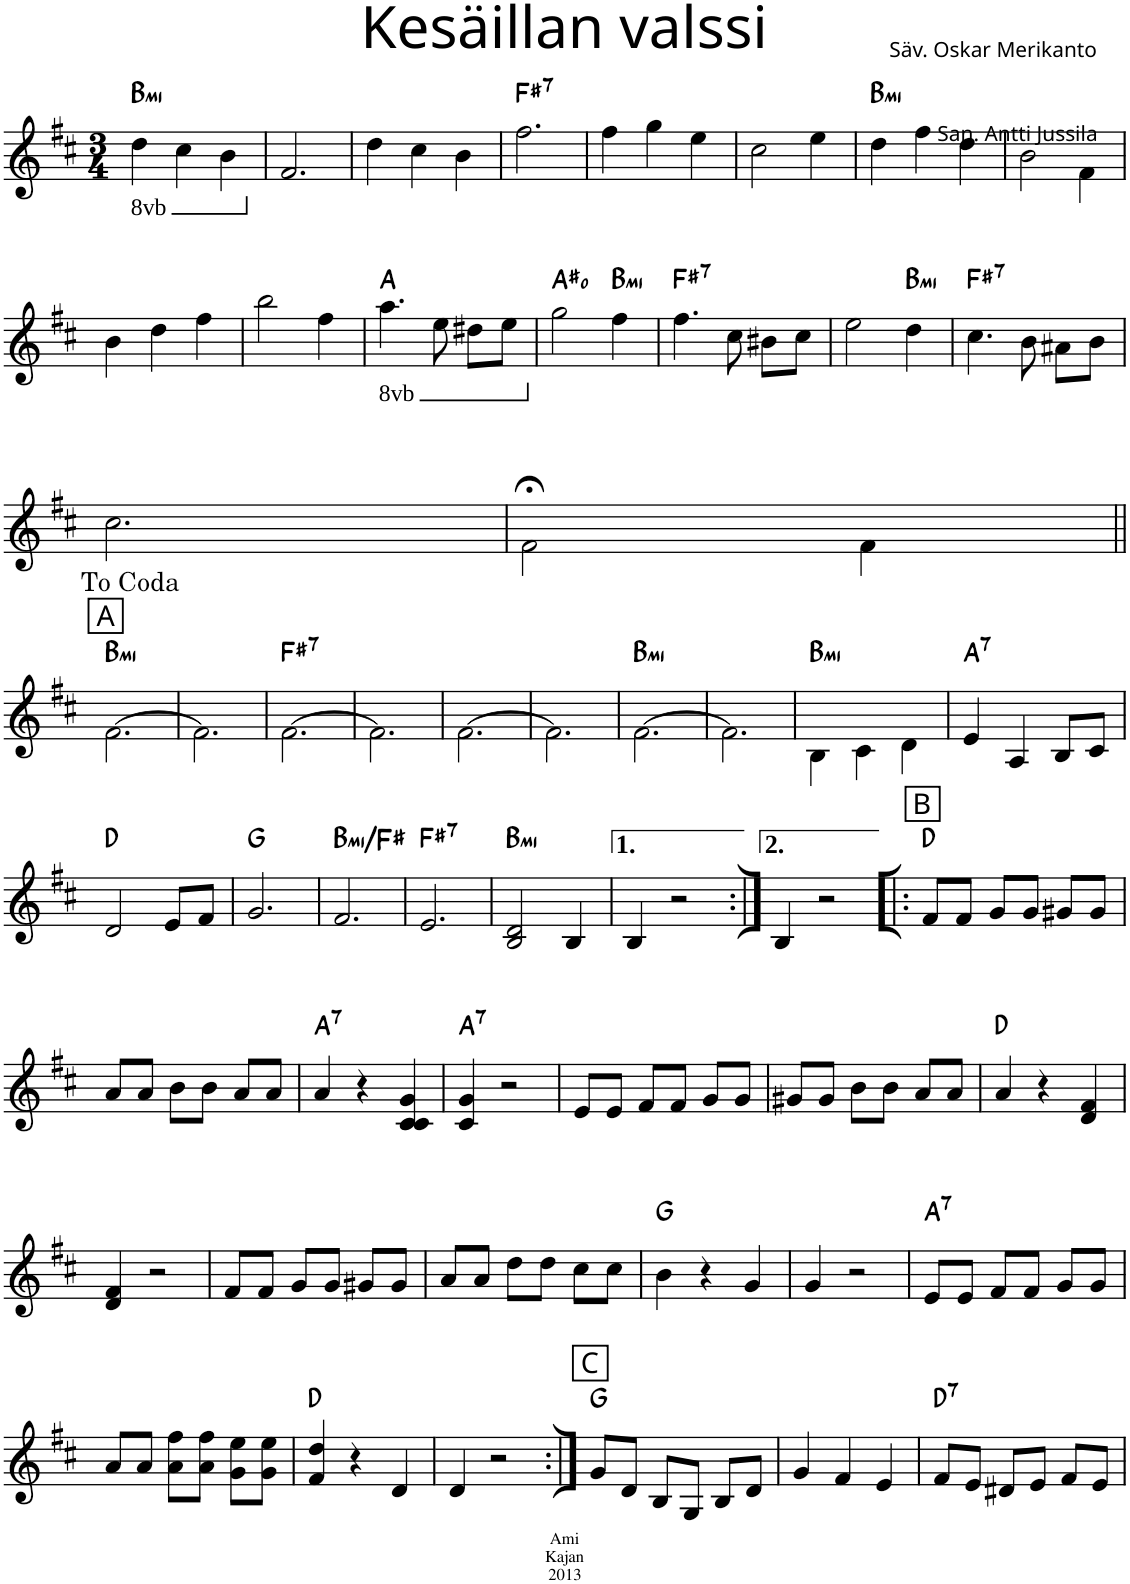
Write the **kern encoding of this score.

**kern	**harte
*part1	*part1
*staff1	*
*I"Piano	*
*I'Pno	*
*clefG2	*
*k[f#c#]	*
*M3/4	*
*8ba	*
=1	=1
!	!LO:H:kt=mi
4d\	B:min
4c#\	.
4B\	.
=2	=2
*X8ba	*
2.f#/	.
=3	=3
4dd\	.
4cc#\	.
4b\	.
=4	=4
!	!LO:H:kt=7
2.ff#\	F#:7
=5	=5
4ff#\	.
4gg\	.
4ee\	.
=6	=6
2cc#\	.
4ee\	.
=7	=7
!	!LO:H:kt=mi
4dd\	B:min
4ff#\	.
4dd\	.
=8	=8
2b\	.
4f#\	.
!!LO:LB:g=z
=9	=9
4b\	.
4dd\	.
4ff#\	.
=10	=10
2bb\	.
4ff#\	.
=11	=11
*8ba	*
4.a\	A:maj
8e\	.
8d#X\L	.
8e\J	.
=12	=12
*X8ba	*
2gg\	A#:dim
!	!LO:H:kt=mi
4ff#\	B:min
=13	=13
!	!LO:H:kt=7
4.ff#\	F#:7
8cc#\	.
8b#X\L	.
8cc#\J	.
=14	=14
2ee\	.
!	!LO:H:kt=mi
4dd\	B:min
=15	=15
!	!LO:H:kt=7
4.cc#\	F#:7
8b\	.
8a#X\L	.
8b\J	.
!!LO:LB:g=z
=16	=16
2.cc#\	.
=17	=17
2f#;<\	.
4f#\	.
!!LO:LB:g=z
=18||	=18||
!LO:TX:a:B:t=A	!LO:H:kt=mi
[2.f#\	B:min
=19	=19
2.f#\]	.
=20	=20
!	!LO:H:kt=7
[2.f#\	F#:7
=21	=21
2.f#\]	.
=22	=22
[2.f#\	.
=23	=23
2.f#\]	.
=24	=24
!	!LO:H:kt=mi
[2.f#\	B:min
=25	=25
2.f#\]	.
=26	=26
!	!LO:H:kt=mi
4B\	B:min
4c#\	.
4d\	.
=27	=27
!	!LO:H:kt=7
4e/	A:7
4A/	.
8B/L	.
8c#/J	.
!!LO:LB:g=z
=28	=28
2d/	D:maj
8e/L	.
8f#/J	.
=29	=29
2.g/	G:maj
=30	=30
!	!LO:H:kt=mi
2.f#/	B:min/5
=31	=31
!	!LO:H:kt=7
2.e/	F#:7
=32	=32
!	!LO:H:kt=mi
2B/ 2d/	B:min
4B/	.
=33	=33
4B/	.
2r	.
=34:|!	=34:|!
4B/	.
2r	.
=35!|:	=35!|:
!LO:TX:a:B:t=B	!
8f#/L	D:maj
8f#/J	.
8g/L	.
8g/J	.
8g#X/L	.
8g#/J	.
!!LO:LB:g=z
=36	=36
8a/L	.
8a/J	.
8b\L	.
8b\J	.
8a/L	.
8a/J	.
=37	=37
!	!LO:H:kt=7
4a/	A:7
4r	.
4c#/ 4c#/ 4c#/ 4g/	.
=38	=38
!	!LO:H:kt=7
4c#/ 4g/	A:7
2r	.
=39	=39
8e/L	.
8e/J	.
8f#/L	.
8f#/J	.
8g/L	.
8g/J	.
=40	=40
8g#X/L	.
8g#/J	.
8b\L	.
8b\J	.
8a/L	.
8a/J	.
=41	=41
4a/	D:maj
4r	.
4d/ 4f#/	.
!!LO:LB:g=z
=42	=42
4d/ 4f#/	.
2r	.
=43	=43
8f#/L	.
8f#/J	.
8g/L	.
8g/J	.
8g#X/L	.
8g#/J	.
=44	=44
8a/L	.
8a/J	.
8dd\L	.
8dd\J	.
8cc#\L	.
8cc#\J	.
=45	=45
4b\	G:maj
4r	.
4g/	.
=46	=46
4g/	.
2r	.
=47	=47
!	!LO:H:kt=7
8e/L	A:7
8e/J	.
8f#/L	.
8f#/J	.
8g/L	.
8g/J	.
!!LO:LB:g=z
=48	=48
8a/L	.
8a/J	.
8a\ 8ff#\L	.
8a\ 8ff#\J	.
8g\ 8ee\L	.
8g\ 8ee\J	.
=49	=49
4f#/ 4dd/	D:maj
4r	.
4d/	.
=50	=50
4d/	.
2r	.
=51:|!	=51:|!
!LO:TX:a:B:t=C	!
8g/L	G:maj
8d/J	.
8B/L	.
8G/J	.
8B/L	.
8d/J	.
=52	=52
4g/	.
4f#/	.
4e/	.
=53	=53
!	!LO:H:kt=7
8f#/L	D:7
8e/J	.
8d#X/L	.
8e/J	.
8f#/L	.
8e/J	.
=	=
*-	*-
